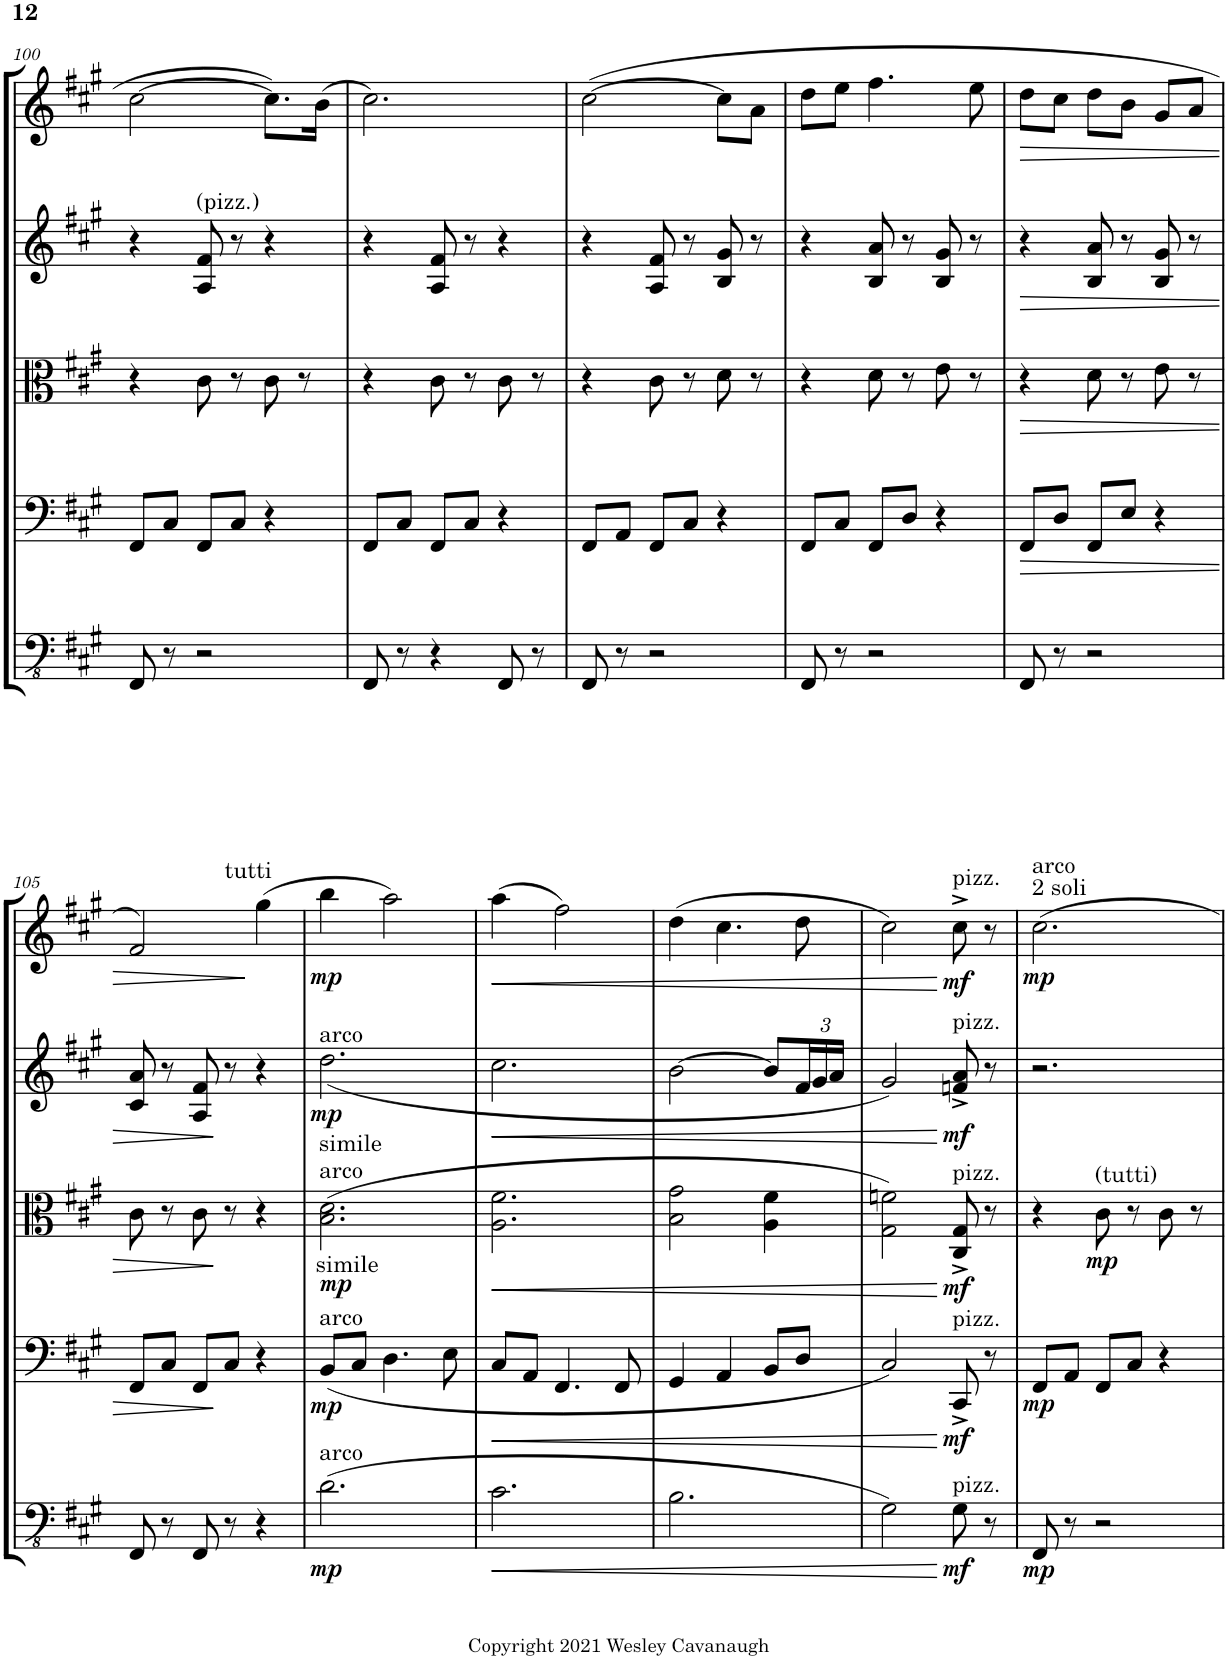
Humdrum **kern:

**kern	**dynam	**kern	**dynam	**kern	**dynam	**kern	**dynam	**kern	**dynam
*part5	*part5	*part4	*part4	*part3	*part3	*part2	*part2	*part1	*part1
*staff5	*staff5	*staff4	*staff4	*staff3	*staff3	*staff2	*staff2	*staff1	*staff1
*I"Contrbass	*	*I"Cello	*	*I"Viola	*	*I"Violin II	*	*I"Violin I	*
*I'Cb	*	*	*	*I'Vla	*	*I'Vln	*	*I'Vln	*
!!LO:PB:g=z
*clefFv4	*	*clefF4	*	*clefC3	*	*clefG2	*	*clefG2	*
*ITrd7c12	*	*	*	*	*	*	*	*	*
*k[f#c#g#]	*	*k[f#c#g#]	*	*k[f#c#g#]	*	*k[f#c#g#]	*	*k[f#c#g#]	*
*M3/4	*	*M3/4	*	*M3/4	*	*M3/4	*	*M3/4	*
=100	=100	=100	=100	=100	=100	=100	=100	=100	=100
8FFF#/	.	8FF#/L	.	4r	.	4r	.	[2cc#\	.
8r	.	8C#/J	.	.	.	.	.	.	.
!	!	!	!	!	!	!LO:TX:a:t=(pizz.)	!	!	!
2r	.	8FF#/L	.	8c#\	.	8A/ 8f#/	.	.	.
.	.	8C#/J	.	8r	.	8r	.	.	.
.	.	4r	.	8c#\	.	4r	.	8.cc#\L]	.
.	.	.	.	8r	.	.	.	.	.
.	.	.	.	.	.	.	.	(16b\Jk	.
=101	=101	=101	=101	=101	=101	=101	=101	=101	=101
8FFF#/	.	8FF#/L	.	4r	.	4r	.	2.cc#\)	.
8r	.	8C#/J	.	.	.	.	.	.	.
4r	.	8FF#/L	.	8c#\	.	8A/ 8f#/	.	.	.
.	.	8C#/J	.	8r	.	8r	.	.	.
8FFF#/	.	4r	.	8c#\	.	4r	.	.	.
8r	.	.	.	8r	.	.	.	.	.
=102	=102	=102	=102	=102	=102	=102	=102	=102	=102
8FFF#/	.	8FF#/L	.	4r	.	4r	.	([2cc#\	.
8r	.	8AA/J	.	.	.	.	.	.	.
2r	.	8FF#/L	.	8c#\	.	8A/ 8f#/	.	.	.
.	.	8C#/J	.	8r	.	8r	.	.	.
.	.	4r	.	8d\	.	8B/ 8g#/	.	8cc#\L]	.
.	.	.	.	8r	.	8r	.	8a\J	.
=103	=103	=103	=103	=103	=103	=103	=103	=103	=103
8FFF#/	.	8FF#/L	.	4r	.	4r	.	8dd\L	.
8r	.	8C#/J	.	.	.	.	.	8ee\J	.
2r	.	8FF#/L	.	8d\	.	8B/ 8a/	.	4.ff#\	.
.	.	8D/J	.	8r	.	8r	.	.	.
.	.	4r	.	8e\	.	8B/ 8g#/	.	.	.
.	.	.	.	8r	.	8r	.	8ee\	.
=104	=104	=104	=104	=104	=104	=104	=104	=104	=104
!	!	!	!LO:HP:b	!	!LO:HP:b	!	!LO:HP:b	!	!LO:HP:b
8FFF#/	.	8FF#/L	>	4r	>	4r	>	8dd\L	>
8r	.	8D/J	.	.	.	.	.	8cc#\J	.
2r	.	8FF#/L	.	8d\	.	8B/ 8a/	.	8dd\L	.
.	.	8E/J	.	8r	.	8r	.	8b\J	.
.	.	4r	.	8e\	.	8B/ 8g#/	.	8g#/L	.
.	.	.	.	8r	.	8r	.	8a/J	.
!!LO:LB:g=z
=105	=105	=105	=105	=105	=105	=105	=105	=105	=105
8FFF#/	.	8FF#/L	.	8c#\	.	8c#/ 8a/	.	2f#/)	.
8r	.	8C#/J	.	8r	.	8r	.	.	.
8FFF#/	.	8FF#/L	.	8c#\	.	8A/ 8f#/	.	.	.
8r	.	8C#/J	]	8r	]	8r	]	.	.
!	!	!	!	!	!	!	!	!LO:TX:a:t=tutti	!
4r	.	4r	.	4r	.	4r	.	(4gg#\	]
=106	=106	=106	=106	=106	=106	=106	=106	=106	=106
!	!	!	!	!	!	!LO:TX:a:t=arco	!	!	!
!	!	!	!	!LO:TX:b:t=simile	!	!	!	!	!
!	!	!	!	!LO:TX:a:t=simile	!	!	!	!	!
!	!	!	!	!LO:TX:a:t=arco	!	!	!	!	!
!	!	!LO:TX:a:t=arco	!	!	!	!	!	!	!
!LO:TX:a:t=arco	!	!	!	!	!	!	!	!	!
!	!LO:DY:b	!	!LO:DY:b	!	!LO:DY:b	!	!LO:DY:b	!	!LO:DY:b
(2.D\	mp	(<8BB/L	mp	(2.B\ 2.d\	mp	(<2.dd\	mp	4bb\	mp
.	.	8C#/J	.	.	.	.	.	.	.
.	.	4.D\	.	.	.	.	.	2aa\)	.
.	.	8E\	.	.	.	.	.	.	.
=107	=107	=107	=107	=107	=107	=107	=107	=107	=107
!	!LO:HP:b	!	!LO:HP:b	!	!LO:HP:b	!	!LO:HP:b	!	!LO:HP:b
2.C#\	<	8C#/L	<	2.A\ 2.f#\	<	2.cc#\	<	(4aa\	<
.	.	8AA/J	.	.	.	.	.	.	.
.	.	4.FF#/	.	.	.	.	.	2ff#\)	.
.	.	8FF#/	.	.	.	.	.	.	.
=108	=108	=108	=108	=108	=108	=108	=108	=108	=108
2.BB\	.	4GG#/	.	2B\ 2g#\	.	[2b\	.	(4dd\	.
.	.	4AA/	.	.	.	.	.	4.cc#\	.
.	.	8BB/L	.	4A\ 4f#\	.	8b/L]	.	.	.
*	*	*	*	*	*	*Xbrackettup	*	*	*
.	.	8D/J	.	.	.	24f#/L	.	8dd\	.
.	.	.	.	.	.	24g#/	.	.	.
.	.	.	.	.	.	24a/JJ	.	.	.
=109	=109	=109	=109	=109	=109	=109	=109	=109	=109
2GG#\)	.	2C#/)	.	2G#\ 2fn\)	.	2g#/)	.	2cc#\)	.
!	!	!	!	!	!	!	!	!LO:TX:a:t=pizz.	!
!	!	!	!	!	!	!LO:TX:a:t=pizz.	!	!	!
!	!	!	!	!LO:TX:a:t=pizz.	!	!	!	!	!
!	!	!LO:TX:a:t=pizz.	!	!	!	!	!	!	!
!LO:TX:a:t=pizz.	!	!	!	!	!	!	!	!	!
!	!LO:DY:n=1:b	!	!LO:DY:n=1:b	!	!LO:DY:n=1:b	!	!LO:DY:n=1:b	!	!LO:DY:n=1:b
8GG#\	[ mf	8CC#^/	[ mf	8C#/^ 8G#/^	[ mf	8fn/^ 8a/^	[ mf	8cc#^\	[ mf
8r	.	8r	.	8r	.	8r	.	8r	.
=110	=110	=110	=110	=110	=110	=110	=110	=110	=110
!	!	!	!	!	!	!	!	!LO:TX:a:t=2 soli	!
!	!	!	!	!	!	!	!	!LO:TX:a:t=arco	!
!	!LO:DY:b	!	!LO:DY:b	!	!	!	!	!	!LO:DY:b
8FFF#/	mp	8FF#/L	mp	4r	.	2.r	.	2.cc#\	mp
8r	.	8AA/J	.	.	.	.	.	.	.
!	!	!	!	!LO:TX:a:t=(tutti)	!	!	!	!	!
!	!	!	!	!	!LO:DY:b	!	!	!	!
2r	.	8FF#/L	.	8c#\	mp	.	.	.	.
.	.	8C#/J	.	8r	.	.	.	.	.
.	.	4r	.	8c#\	.	.	.	.	.
.	.	.	.	8r	.	.	.	.	.
=	=	=	=	=	=	=	=	=	=
*-	*-	*-	*-	*-	*-	*-	*-	*-	*-
